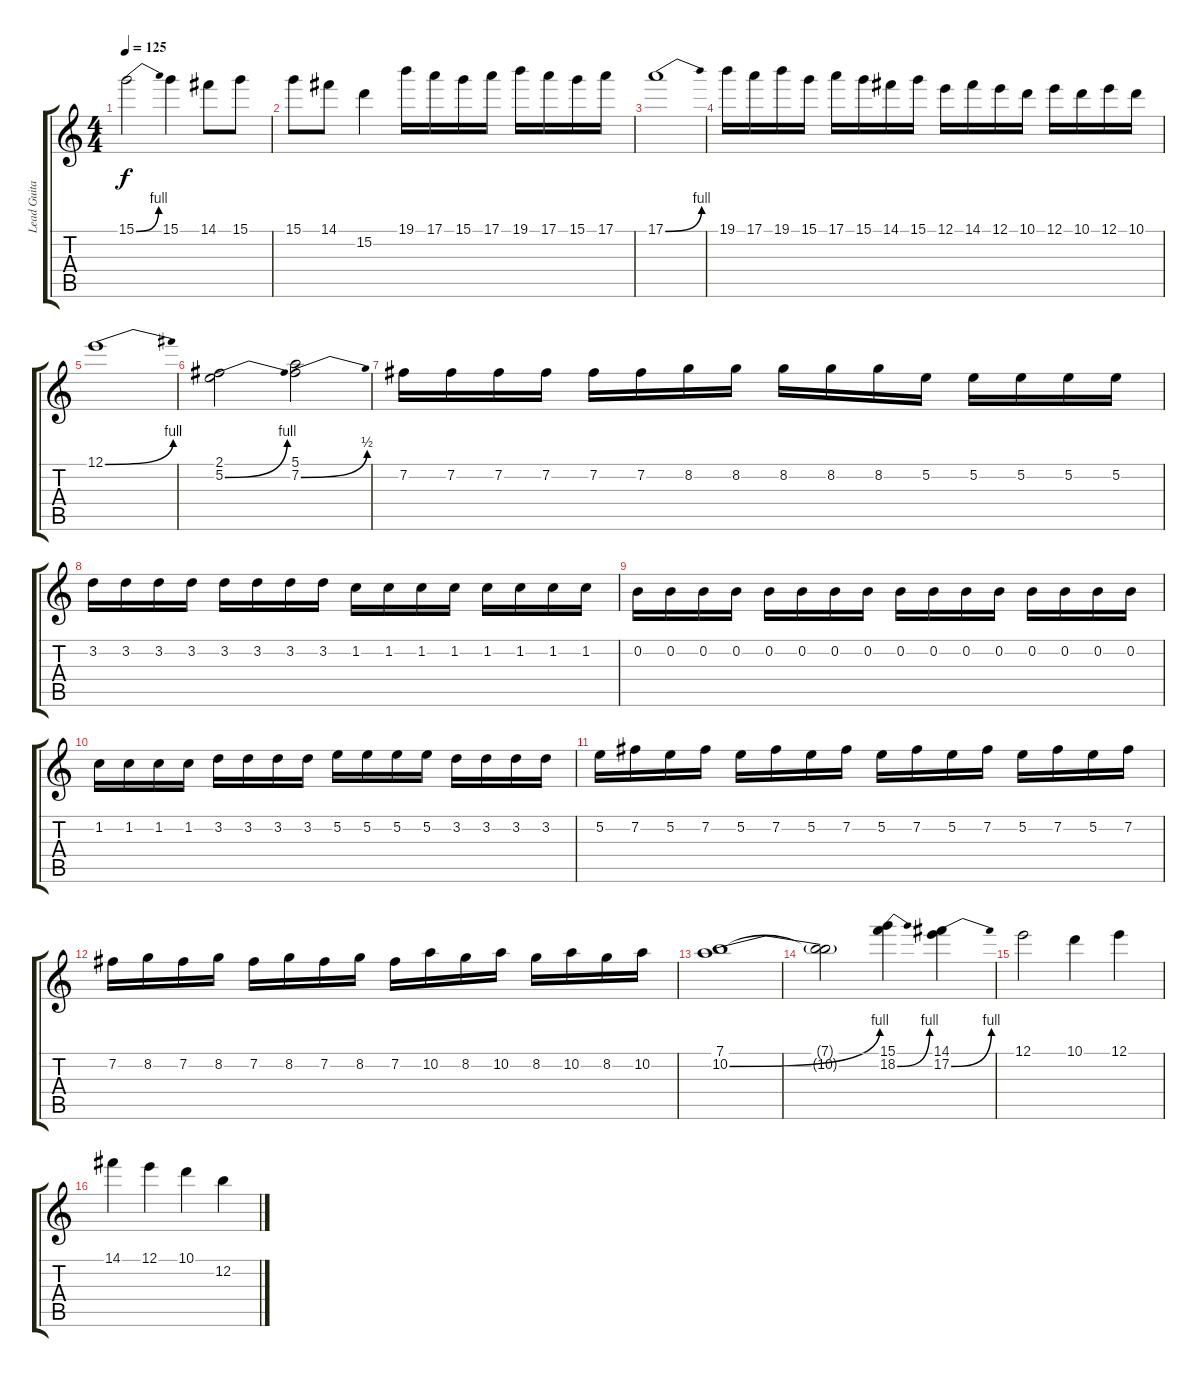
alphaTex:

\track ("Lead Guitar" "Lead Guita") {instrument acousticguitarsteel}
\staff {score tabs}
\tuning (E4 B3 G3 D3 A2 E2) {hide}
\ts (4 4)
\tempo 125
\clef g2
\ks c
15.1{be (bend 0 0 60 4)}.2{dy f} 15.1.4 14.1.8 15.1.8 |
15.1.8 14.1.8 15.2.4 19.1.16 17.1.16 15.1.16 17.1.16 19.1.16 17.1.16 15.1.16 17.1.16 |
17.1{be (bend 0 0 60 4)}.1 |
19.1.16 17.1.16 19.1.16 15.1.16 17.1.16 15.1.16 14.1.16 15.1.16 12.1.16 14.1.16 12.1.16 10.1.16 12.1.16 10.1.16 12.1.16 10.1.16 |
12.1{be (bend 0 0 60 4)}.1 |
(2.1 5.2{be (bend 0 0 60 4)}).2 (5.1 7.2{be (bend 0 0 60 2)}).2 |
7.2.16 7.2.16 7.2.16 7.2.16 7.2.16 7.2.16 8.2.16 8.2.16 8.2.16 8.2.16 8.2.16 5.2.16 5.2.16 5.2.16 5.2.16 5.2.16 |
3.2.16 3.2.16 3.2.16 3.2.16 3.2.16 3.2.16 3.2.16 3.2.16 1.2.16 1.2.16 1.2.16 1.2.16 1.2.16 1.2.16 1.2.16 1.2.16 |
0.2.16 0.2.16 0.2.16 0.2.16 0.2.16 0.2.16 0.2.16 0.2.16 0.2.16 0.2.16 0.2.16 0.2.16 0.2.16 0.2.16 0.2.16 0.2.16 |
1.2.16 1.2.16 1.2.16 1.2.16 3.2.16 3.2.16 3.2.16 3.2.16 5.2.16 5.2.16 5.2.16 5.2.16 3.2.16 3.2.16 3.2.16 3.2.16 |
5.2.16 7.2.16 5.2.16 7.2.16 5.2.16 7.2.16 5.2.16 7.2.16 5.2.16 7.2.16 5.2.16 7.2.16 5.2.16 7.2.16 5.2.16 7.2.16 |
7.2.16 8.2.16 7.2.16 8.2.16 7.2.16 8.2.16 7.2.16 8.2.16 7.2.16 10.2.16 8.2.16 10.2.16 8.2.16 10.2.16 8.2.16 10.2.16 |
(7.1 10.2{be (bend 0 0 60 4)}).1 |
(7.1{t} 10.2{t}).2 (15.1 18.2{be (bend 0 0 60 4)}).4 (14.1 17.2{be (bend 0 0 60 4)}).4 |
12.1.2{volume 15 instrument acousticguitarsteel} 10.1.4 12.1.4 |
14.1.4 12.1.4 10.1.4 12.2.4
